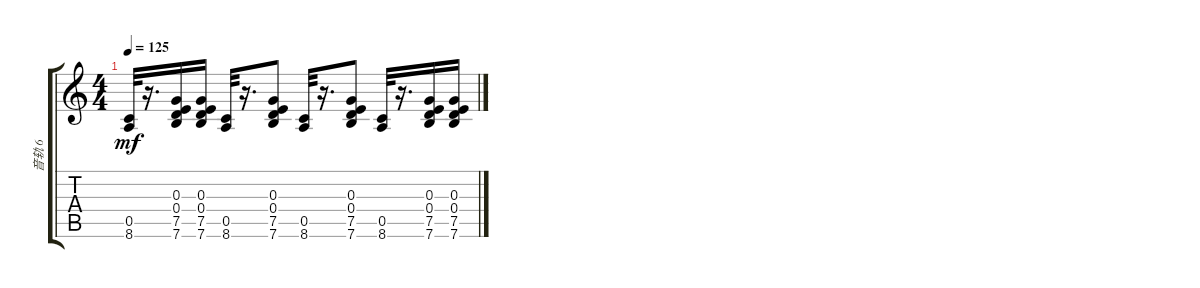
\track ("音轨 6" "音轨 6") {instrument acousticguitarsteel}
\staff {score tabs}
\tuning (E4 B3 G3 D3 A2 E2) {hide}
\ts (4 4)
\tempo 125
\clef g2
\ks c
(0.5 8.6).32{dy mf} r.16{d} (0.3 0.4 7.5 7.6).16 (0.3 0.4 7.5 7.6).16 (0.5 8.6).32 r.16{d} (0.3 0.4 7.5 7.6).8 (0.5 8.6).32 r.16{d} (0.3 0.4 7.5 7.6).8 (0.5 8.6).32 r.16{d} (0.3 0.4 7.5 7.6).16 (0.3 0.4 7.5 7.6).16
